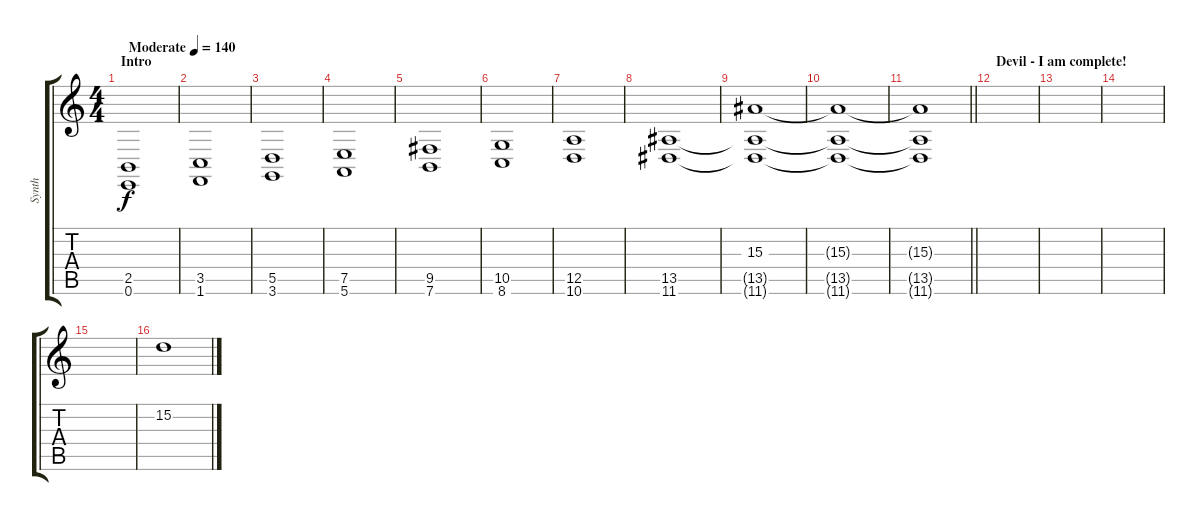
\track ("Synth" "Synth") {instrument choiraahs}
\staff {score tabs}
\tuning (E4 B3 G3 D3 A2 E2) {hide}
\ts (4 4)
\section ("" "Intro")
\tempo (140 "Moderate")
\clef g2
\ks c
(2.5 0.6).1{dy f volume 11 instrument choiraahs} |
(3.5 1.6).1 |
(5.5 3.6).1 |
(7.5 5.6).1 |
(9.5 7.6).1 |
(10.5 8.6).1 |
(12.5 10.6).1 |
(13.5 11.6).1 |
(15.3 13.5{t} 11.6{t}).1 |
(15.3{t} 13.5{t} 11.6{t}).1 |
\barLineRight lightlight
(15.3{t} 13.5{t} 11.6{t}).1 |
\section ("" "Devil - I am complete!")
|
|
|
|
15.2.1{volume 11}
